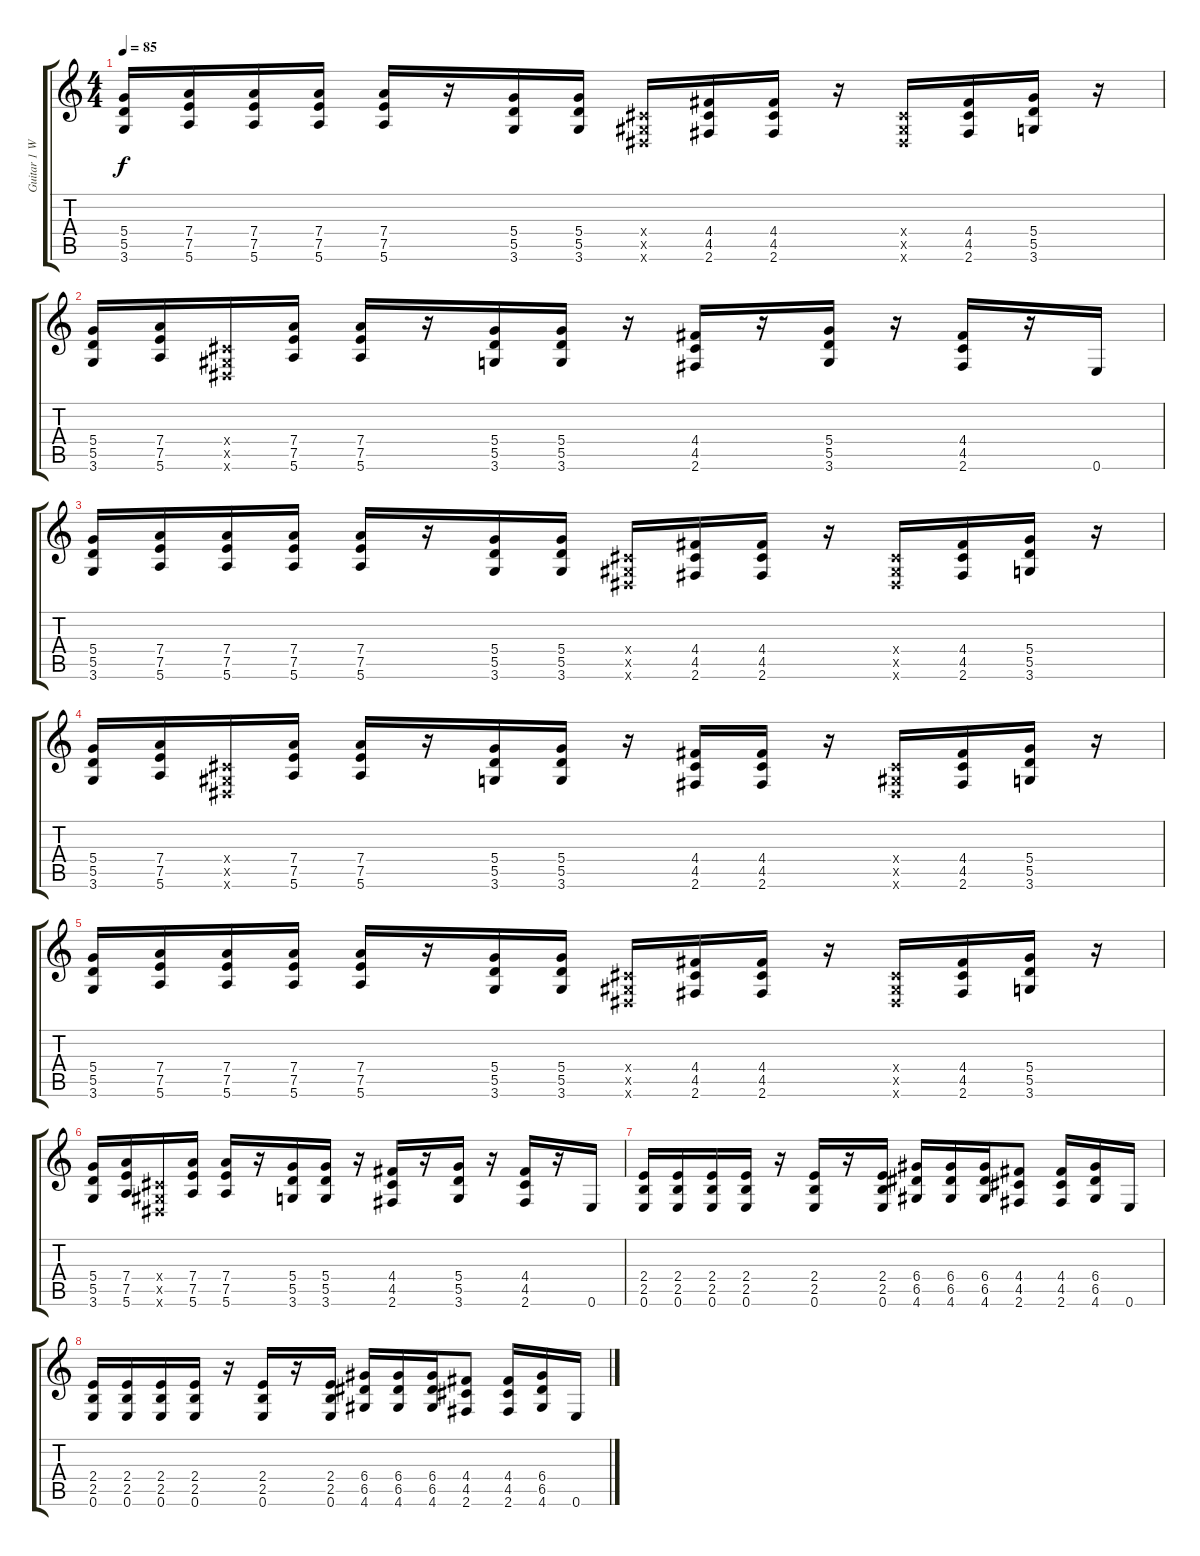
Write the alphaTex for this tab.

\track ("Guitar 1 Wah" "Guitar 1 W") {instrument distortionguitar}
\staff {score tabs}
\tuning (E4 B3 G3 D3 A2 E2) {hide}
\ts (4 4)
\tempo 85
\clef g2
\ks c
(5.4 5.5 3.6).16{dy f} (7.4 7.5 5.6).16 (7.4 7.5 5.6).16 (7.4 7.5 5.6).16 (7.4 7.5 5.6).16 r.16 (5.4 5.5 3.6).16 (5.4 5.5 3.6).16 (-1.4{x} -1.5{x} -1.6{x}).16 (4.4 4.5 2.6).16 (4.4 4.5 2.6).16 r.16 (-1.4{x} -1.5{x} -1.6{x}).16 (4.4 4.5 2.6).16 (5.4 5.5 3.6).16 r.16 |
(5.4 5.5 3.6).16 (7.4 7.5 5.6).16 (-1.4{x} -1.5{x} -1.6{x}).16 (7.4 7.5 5.6).16 (7.4 7.5 5.6).16 r.16 (5.4 5.5 3.6).16 (5.4 5.5 3.6).16 r.16 (4.4 4.5 2.6).16 r.16 (5.4 5.5 3.6).16 r.16 (4.4 4.5 2.6).16 r.16 0.6.16 |
(5.4 5.5 3.6).16 (7.4 7.5 5.6).16 (7.4 7.5 5.6).16 (7.4 7.5 5.6).16 (7.4 7.5 5.6).16 r.16 (5.4 5.5 3.6).16 (5.4 5.5 3.6).16 (-1.4{x} -1.5{x} -1.6{x}).16 (4.4 4.5 2.6).16 (4.4 4.5 2.6).16 r.16 (-1.4{x} -1.5{x} -1.6{x}).16 (4.4 4.5 2.6).16 (5.4 5.5 3.6).16 r.16 |
(5.4 5.5 3.6).16 (7.4 7.5 5.6).16 (-1.4{x} -1.5{x} -1.6{x}).16 (7.4 7.5 5.6).16 (7.4 7.5 5.6).16 r.16 (5.4 5.5 3.6).16 (5.4 5.5 3.6).16 r.16 (4.4 4.5 2.6).16 (4.4 4.5 2.6).16 r.16 (-1.4{x} -1.5{x} -1.6{x}).16 (4.4 4.5 2.6).16 (5.4 5.5 3.6).16 r.16 |
(5.4 5.5 3.6).16 (7.4 7.5 5.6).16 (7.4 7.5 5.6).16 (7.4 7.5 5.6).16 (7.4 7.5 5.6).16 r.16 (5.4 5.5 3.6).16 (5.4 5.5 3.6).16 (-1.4{x} -1.5{x} -1.6{x}).16 (4.4 4.5 2.6).16 (4.4 4.5 2.6).16 r.16 (-1.4{x} -1.5{x} -1.6{x}).16 (4.4 4.5 2.6).16 (5.4 5.5 3.6).16 r.16 |
(5.4 5.5 3.6).16 (7.4 7.5 5.6).16 (-1.4{x} -1.5{x} -1.6{x}).16 (7.4 7.5 5.6).16 (7.4 7.5 5.6).16 r.16 (5.4 5.5 3.6).16 (5.4 5.5 3.6).16 r.16 (4.4 4.5 2.6).16 r.16 (5.4 5.5 3.6).16 r.16 (4.4 4.5 2.6).16 r.16 0.6.16 |
(2.4 2.5 0.6).16 (2.4 2.5 0.6).16 (2.4 2.5 0.6).16 (2.4 2.5 0.6).16 r.16 (2.4 2.5 0.6).16 r.16 (2.4 2.5 0.6).16 (6.4 6.5 4.6).16 (6.4 6.5 4.6).16 (6.4 6.5 4.6).16 (4.4 4.5 2.6).8 (4.4 4.5 2.6).16 (6.4 6.5 4.6).16 0.6.16 |
(2.4 2.5 0.6).16 (2.4 2.5 0.6).16 (2.4 2.5 0.6).16 (2.4 2.5 0.6).16 r.16 (2.4 2.5 0.6).16 r.16 (2.4 2.5 0.6).16 (6.4 6.5 4.6).16 (6.4 6.5 4.6).16 (6.4 6.5 4.6).16 (4.4 4.5 2.6).8 (4.4 4.5 2.6).16 (6.4 6.5 4.6).16 0.6.16
